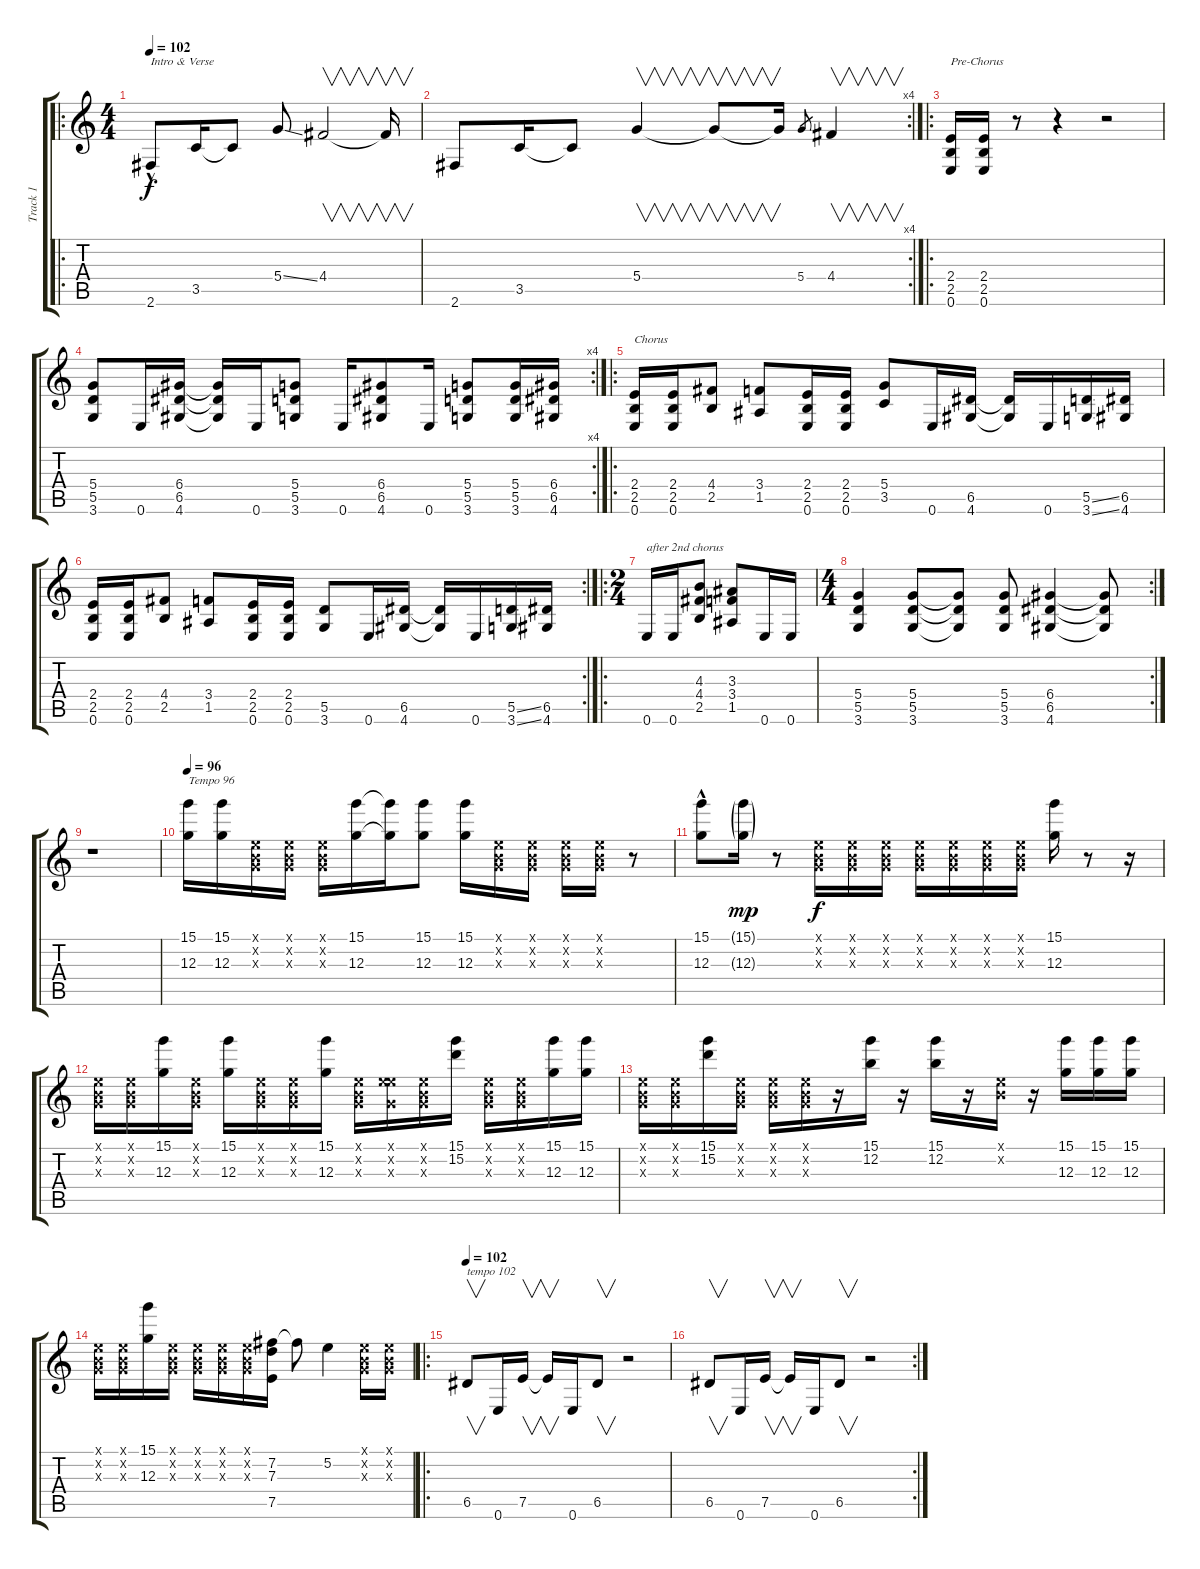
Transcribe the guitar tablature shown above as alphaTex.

\track ("Track 1" "Track 1") {instrument overdrivenguitar}
\staff {score tabs}
\tuning (E4 B3 G3 D3 A2 E2) {hide}
\ro
\ts (4 4)
\tempo 102
\clef g2
\ks c
2.6{hac}.8{txt "Intro & Verse" dy f instrument overdrivenguitar} 3.5.16 3.5{t}.8 5.4{ss}.8 4.4.2{v} 4.4{t}.16{v} |
\rc 4
2.6.8 3.5.16 3.5{t}.8 5.4.4{v} 5.4{t}.8{v} 5.4{t}.16{v} 5.4.8{gr} 4.4.4{v} |
\ro
(2.4 2.5 0.6).16{txt "Pre-Chorus"} (2.4 2.5 0.6).16 r.8 r.4 r.2 |
\rc 4
(5.4 5.5 3.6).8 0.6.16 (6.4 6.5 4.6).16 (6.4{t} 6.5{t} 4.6{t}).16 0.6.16 (5.4 5.5 3.6).8 0.6.16 (6.4 6.5 4.6).8 0.6.16 (5.4 5.5 3.6).8 (5.4 5.5 3.6).16 (6.4 6.5 4.6).16 |
\ro
(2.4 2.5 0.6).16{txt "Chorus"} (2.4 2.5 0.6).16 (4.4 2.5).8 (3.4 1.5).8 (2.4 2.5 0.6).16 (2.4 2.5 0.6).16 (5.4 3.5).8 0.6.16 (6.5 4.6).16 (6.5{t} 4.6{t}).16 0.6.16 (5.5{ss} 3.6{ss}).16 (6.5 4.6).16 |
\rc 2
(2.4 2.5 0.6).16 (2.4 2.5 0.6).16 (4.4 2.5).8 (3.4 1.5).8 (2.4 2.5 0.6).16 (2.4 2.5 0.6).16 (5.5 3.6).8 0.6.16 (6.5 4.6).16 (6.5{t} 4.6{t}).16 0.6.16 (5.5{ss} 3.6{ss}).16 (6.5 4.6).16 |
\ro
\ts (2 4)
0.6.16{txt "after 2nd chorus"} 0.6.16 (4.3 4.4 2.5).8 (3.3 3.4 1.5).8 0.6.16 0.6.16 |
\rc 2
\ts (4 4)
(5.4 5.5 3.6).4 (5.4 5.5 3.6).8 (5.4{t} 5.5{t} 3.6{t}).8 (5.4 5.5 3.6).8 (6.4 6.5 4.6).4 (6.4{t} 6.5{t} 4.6{t}).8 |
r.1 |
\tempo 96
(15.1 12.3).16{txt "Tempo 96"} (15.1 12.3).16 (0.1{x} 0.2{x} 0.3{x}).16 (0.1{x} 0.2{x} 0.3{x}).16 (0.1{x} 0.2{x} 0.3{x}).16 (15.1 12.3).16 (15.1{t} 12.3{t}).16 (15.1 12.3).8 (15.1 12.3).16 (0.1{x} 0.2{x} 0.3{x}).16 (0.1{x} 0.2{x} 0.3{x}).16 (0.1{x} 0.2{x} 0.3{x}).16 (0.1{x} 0.2{x} 0.3{x}).16 r.8 |
(15.1{hac} 12.3{hac}).8 (15.1{g} 12.3{g}).16{dy mp} r.8 (0.1{x} 0.2{x} 0.3{x}).16{dy f} (0.1{x} 0.2{x} 0.3{x}).16 (0.1{x} 0.2{x} 0.3{x}).16 (0.1{x} 0.2{x} 0.3{x}).16 (0.1{x} 0.2{x} 0.3{x}).16 (0.1{x} 0.2{x} 0.3{x}).16 (0.1{x} 0.2{x} 0.3{x}).16 (15.1 12.3).16 r.8 r.16 |
(0.1{x} 0.2{x} 0.3{x}).16 (0.1{x} 0.2{x} 0.3{x}).16 (15.1 12.3).16 (0.1{x} 0.2{x} 0.3{x}).16 (15.1 12.3).16 (0.1{x} 0.2{x} 0.3{x}).16 (0.1{x} 0.2{x} 0.3{x}).16 (15.1 12.3).16 (0.1{x} 0.2{x} 0.3{x}).16 (0.1{x} 5.2{x} 0.3{x}).16 (0.1{x} 0.2{x} 0.3{x}).16 (15.1 15.2).16 (0.1{x} 0.2{x} 0.3{x}).16 (0.1{x} 0.2{x} 0.3{x}).16 (15.1 12.3).16 (15.1 12.3).16 |
(0.1{x} 0.2{x} 0.3{x}).16 (0.1{x} 0.2{x} 0.3{x}).16 (15.1 15.2).16 (0.1{x} 0.2{x} 0.3{x}).16 (0.1{x} 0.2{x} 0.3{x}).16 (0.1{x} 0.2{x} 0.3{x}).16 r.16 (15.1 12.2).16 r.16 (15.1 12.2).16 r.16 (0.1{x} 0.2{x}).16 r.16 (15.1 12.3).16 (15.1 12.3).16 (15.1 12.3).16 |
(0.1{x} 0.2{x} 0.3{x}).16 (0.1{x} 0.2{x} 0.3{x}).16 (15.1 12.3).16 (0.1{x} 0.2{x} 0.3{x}).16 (0.1{x} 0.2{x} 0.3{x}).16 (0.1{x} 0.2{x} 0.3{x}).16 (0.1{x} 0.2{x} 0.3{x}).16 (7.2 7.3 7.5).16 7.2{t}.8 5.2.4 (0.1{x} 0.2{x} 0.3{x}).16 (0.1{x} 0.2{x} 0.3{x}).16 |
\ro
\tempo 102
6.5.8{v txt "tempo 102"} 0.6.16 7.5.16{v} 7.5{t}.16{v} 0.6.16 6.5.8{v} r.2 |
\rc 2
6.5.8{v} 0.6.16 7.5.16{v} 7.5{t}.16{v} 0.6.16 6.5.8{v} r.2
